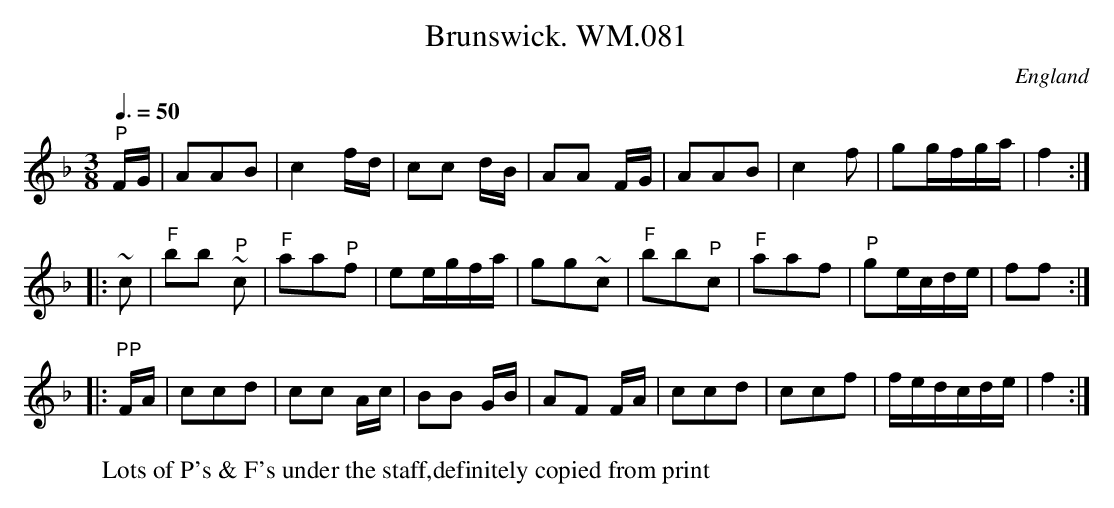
X:1
T:Brunswick. WM.081
L:1/8
M:3/8
O:England
Q:3/8=50
W:Lots of P's & F's under the staff,definitely copied from print
K:F
"^P"F/G/|AAB|c2f/d/|cc d/B/|AA F/G/|AAB|c2f|gg/f/g/a/|f2:|!
|:~c|"^F"bb"^P" ~c|"^F"aa"^P"f|ee/g/f/a/|gg~c|\
"^F"bb"P"c|"^F"aaf|"^P"ge/c/d/e/|ff:|!
|:"^PP"F/A/|ccd|cc A/c/|BB G/B/|AF F/A/|ccd|ccf|f/e/d/c/d/e/|f2:|
